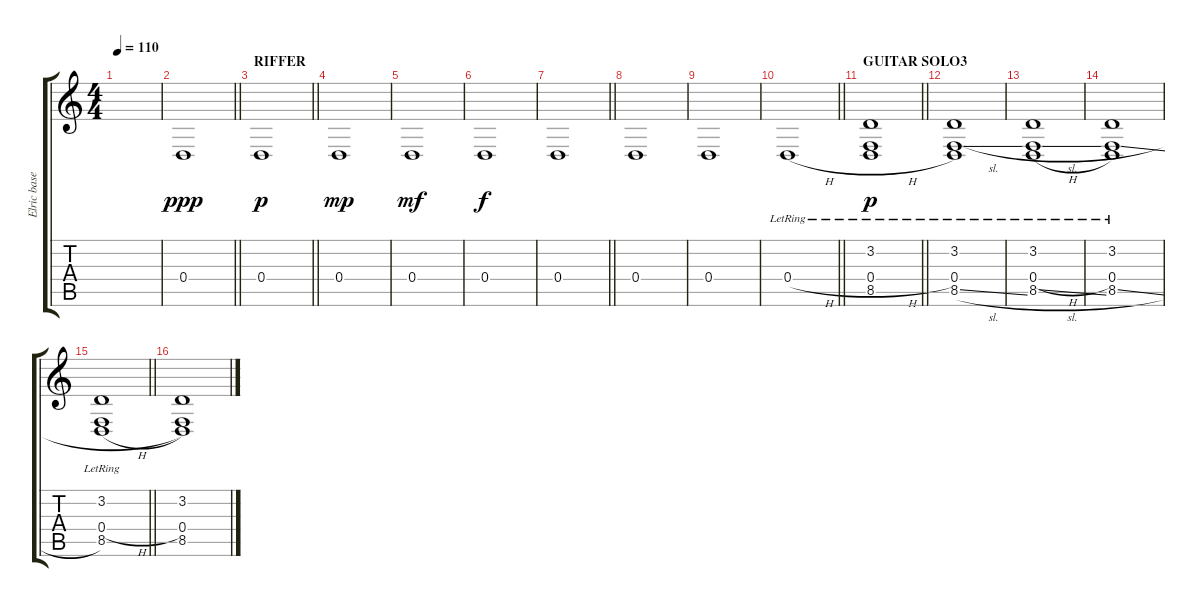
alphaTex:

\track ("Elric bases" "Elric base") {instrument recorder}
\staff {score tabs}
\tuning (E4 B3 G3 D3 A2 E2) {hide}
\ts (4 4)
\tempo 110
\clef g2
\ks c
|
\barLineRight lightlight
0.4.1{dy ppp} |
\section ("" "RIFFER ")
\barLineRight lightlight
0.4.1{dy p} |
0.4.1{dy mp} |
0.4.1{dy mf} |
0.4.1{dy f} |
\barLineRight lightlight
0.4.1 |
0.4.1 |
0.4.1 |
\barLineRight lightlight
0.4{h lr}.1 |
\section ("" "GUITAR SOLO3")
\barLineRight lightlight
(3.2 0.4{h lr} 8.5).1{dy p} |
(3.2 0.4{lr} 8.5{sl}).1 |
(3.2{lr} 0.4{h lr} 8.5{sl lr}).1 |
(3.2{lr} 0.4{lr} 8.5{sl lr}).1 |
\barLineRight lightlight
(3.2{lr} 0.4{h lr} 8.5{lr}).1 |
(3.2 0.4 8.5).1
